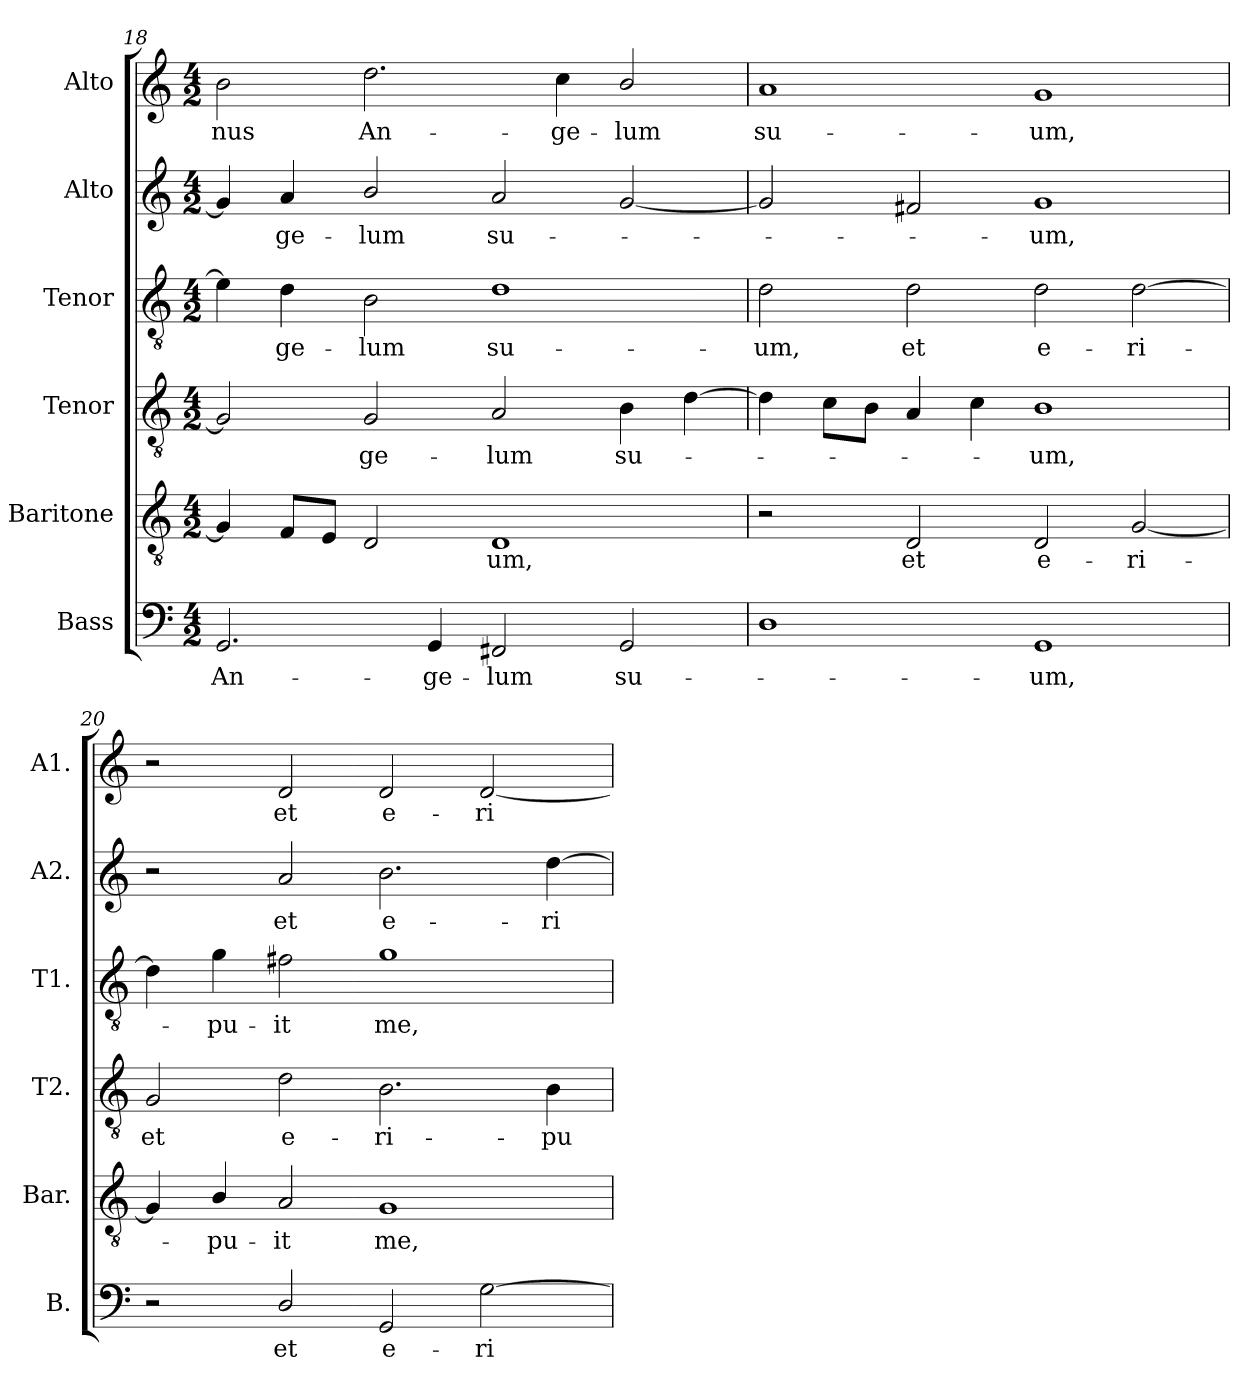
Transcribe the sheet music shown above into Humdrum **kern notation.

**kern	**text	**kern	**text	**kern	**text	**kern	**text	**kern	**text	**kern	**text
*part6	*part6	*part5	*part5	*part4	*part4	*part3	*part3	*part2	*part2	*part1	*part1
*staff6	*staff6	*staff5	*staff5	*staff4	*staff4	*staff3	*staff3	*staff2	*staff2	*staff1	*staff1
*I"Bass	*	*I"Baritone	*	*I"Tenor	*	*I"Tenor	*	*I"Alto	*	*I"Alto	*
*I'B.	*	*I'Bar.	*	*I'T2.	*	*I'T1.	*	*I'A2.	*	*I'A1.	*
*clefF4	*	*clefGv2	*	*clefGv2	*	*clefGv2	*	*clefG2	*	*clefG2	*
*	*	*ITrd7c12	*	*ITrd7c12	*	*ITrd7c12	*	*	*	*	*
*k[]	*	*k[]	*	*k[]	*	*k[]	*	*k[]	*	*k[]	*
*C:	*	*C:	*	*C:	*	*C:	*	*C:	*	*C:	*
*M4/2	*	*M4/2	*	*M4/2	*	*M4/2	*	*M4/2	*	*M4/2	*
=18	=18	=18	=18	=18	=18	=18	=18	=18	=18	=18	=18
!	!LO:LY:b:color=#000000	!	!	!	!	!	!	!	!	!	!
!	!	!	!	!	!	!	!	!	!	!	!LO:LY:b:color=#000000
2.GGi/	An-	4GGi/]	.	2GGi/]	.	4Ei\]	.	4gi/]	.	2bi\	-nus
!	!	!	!	!	!	!	!LO:LY:b:color=#000000	!	!	!	!
!	!	!	!	!	!	!	!	!	!LO:LY:b:color=#000000	!	!
.	.	8FFi/L	.	.	.	4Di\	-ge-	4ai/	-ge-	.	.
.	.	8EEi/J	.	.	.	.	.	.	.	.	.
!	!	!	!	!	!LO:LY:b:color=#000000	!	!	!	!	!	!
!	!	!	!	!	!	!	!LO:LY:b:color=#000000	!	!	!	!
!	!	!	!	!	!	!	!	!	!LO:LY:b:color=#000000	!	!
!	!	!	!	!	!	!	!	!	!	!	!LO:LY:b:color=#000000
.	.	2DDi/	.	2GGi/	-ge-	2BBi\	-lum	2bi/	-lum	2.ddi\	An-
!	!LO:LY:b:color=#000000	!	!	!	!	!	!	!	!	!	!
4GGi/	-ge-	.	.	.	.	.	.	.	.	.	.
!	!LO:LY:b:color=#000000	!	!	!	!	!	!	!	!	!	!
!	!	!	!LO:LY:b:color=#000000	!	!	!	!	!	!	!	!
!	!	!	!	!	!LO:LY:b:color=#000000	!	!	!	!	!	!
!	!	!	!	!	!	!	!LO:LY:b:color=#000000	!	!	!	!
!	!	!	!	!	!	!	!	!	!LO:LY:b:color=#000000	!	!
2FF#Xi/	-lum	1DDi	-um,	2AAi/	-lum	1Di	su-	2ai/	su-	.	.
!	!	!	!	!	!	!	!	!	!	!	!LO:LY:b:color=#000000
.	.	.	.	.	.	.	.	.	.	4cci\	-ge-
!	!LO:LY:b:color=#000000	!	!	!	!	!	!	!	!	!	!
!	!	!	!	!	!LO:LY:b:color=#000000	!	!	!	!	!	!
!	!	!	!	!	!	!	!	!	!	!	!LO:LY:b:color=#000000
2GGi/	su-	.	.	4BBi\	su-	.	.	[2gi/	.	2bi/	-lum
.	.	.	.	[4Di\	.	.	.	.	.	.	.
!!LO:PB:g=z
=19	=19	=19	=19	=19	=19	=19	=19	=19	=19	=19	=19
!	!	!	!	!	!	!	!LO:LY:b:color=#000000	!	!	!	!
!	!	!	!	!	!	!	!	!	!	!	!LO:LY:b:color=#000000
1Di	.	2r	.	4Di\]	.	2Di\	-um,	2gi/]	.	1ai	su-
.	.	.	.	8Ci\L	.	.	.	.	.	.	.
.	.	.	.	8BBi\J	.	.	.	.	.	.	.
!	!	!	!LO:LY:b:color=#000000	!	!	!	!	!	!	!	!
!	!	!	!	!	!	!	!LO:LY:b:color=#000000	!	!	!	!
.	.	2DDi/	et	4AAi/	.	2Di\	et	2f#Xi/	.	.	.
.	.	.	.	4Ci\	.	.	.	.	.	.	.
!	!LO:LY:b:color=#000000	!	!	!	!	!	!	!	!	!	!
!	!	!	!LO:LY:b:color=#000000	!	!	!	!	!	!	!	!
!	!	!	!	!	!LO:LY:b:color=#000000	!	!	!	!	!	!
!	!	!	!	!	!	!	!LO:LY:b:color=#000000	!	!	!	!
!	!	!	!	!	!	!	!	!	!LO:LY:b:color=#000000	!	!
!	!	!	!	!	!	!	!	!	!	!	!LO:LY:b:color=#000000
1GGi	-um,	2DDi/	e-	1BBi	-um,	2Di\	e-	1gi	-um,	1gi	-um,
!	!	!	!LO:LY:b:color=#000000	!	!	!	!	!	!	!	!
!	!	!	!	!	!	!	!LO:LY:b:color=#000000	!	!	!	!
.	.	[2GGi/	-ri-	.	.	[2Di\	-ri-	.	.	.	.
=20	=20	=20	=20	=20	=20	=20	=20	=20	=20	=20	=20
!	!	!	!	!	!LO:LY:b:color=#000000	!	!	!	!	!	!
2r	.	4GGi/]	.	2GGi/	et	4Di\]	.	2r	.	2r	.
!	!	!	!LO:LY:b:color=#000000	!	!	!	!	!	!	!	!
!	!	!	!	!	!	!	!LO:LY:b:color=#000000	!	!	!	!
.	.	4BBi/	-pu-	.	.	4Gi\	-pu-	.	.	.	.
!	!LO:LY:b:color=#000000	!	!	!	!	!	!	!	!	!	!
!	!	!	!LO:LY:b:color=#000000	!	!	!	!	!	!	!	!
!	!	!	!	!	!LO:LY:b:color=#000000	!	!	!	!	!	!
!	!	!	!	!	!	!	!LO:LY:b:color=#000000	!	!	!	!
!	!	!	!	!	!	!	!	!	!LO:LY:b:color=#000000	!	!
!	!	!	!	!	!	!	!	!	!	!	!LO:LY:b:color=#000000
2Di/	et	2AAi/	-it	2Di\	e-	2F#Xi\	-it	2ai/	et	2di/	et
!	!LO:LY:b:color=#000000	!	!	!	!	!	!	!	!	!	!
!	!	!	!LO:LY:b:color=#000000	!	!	!	!	!	!	!	!
!	!	!	!	!	!LO:LY:b:color=#000000	!	!	!	!	!	!
!	!	!	!	!	!	!	!LO:LY:b:color=#000000	!	!	!	!
!	!	!	!	!	!	!	!	!	!LO:LY:b:color=#000000	!	!
!	!	!	!	!	!	!	!	!	!	!	!LO:LY:b:color=#000000
2GGi/	e-	1GGi	me,	2.BBi\	-ri-	1Gi	me,	2.bi\	e-	2di/	e-
!	!LO:LY:b:color=#000000	!	!	!	!	!	!	!	!	!	!
!	!	!	!	!	!	!	!	!	!	!	!LO:LY:b:color=#000000
[2Gi\	-ri-	.	.	.	.	.	.	.	.	[2di/	-ri-
!	!	!	!	!	!LO:LY:b:color=#000000	!	!	!	!	!	!
!	!	!	!	!	!	!	!	!	!LO:LY:b:color=#000000	!	!
.	.	.	.	4BBi\	-pu-	.	.	[4ddi\	-ri-	.	.
=	=	=	=	=	=	=	=	=	=	=	=
*-	*-	*-	*-	*-	*-	*-	*-	*-	*-	*-	*-
